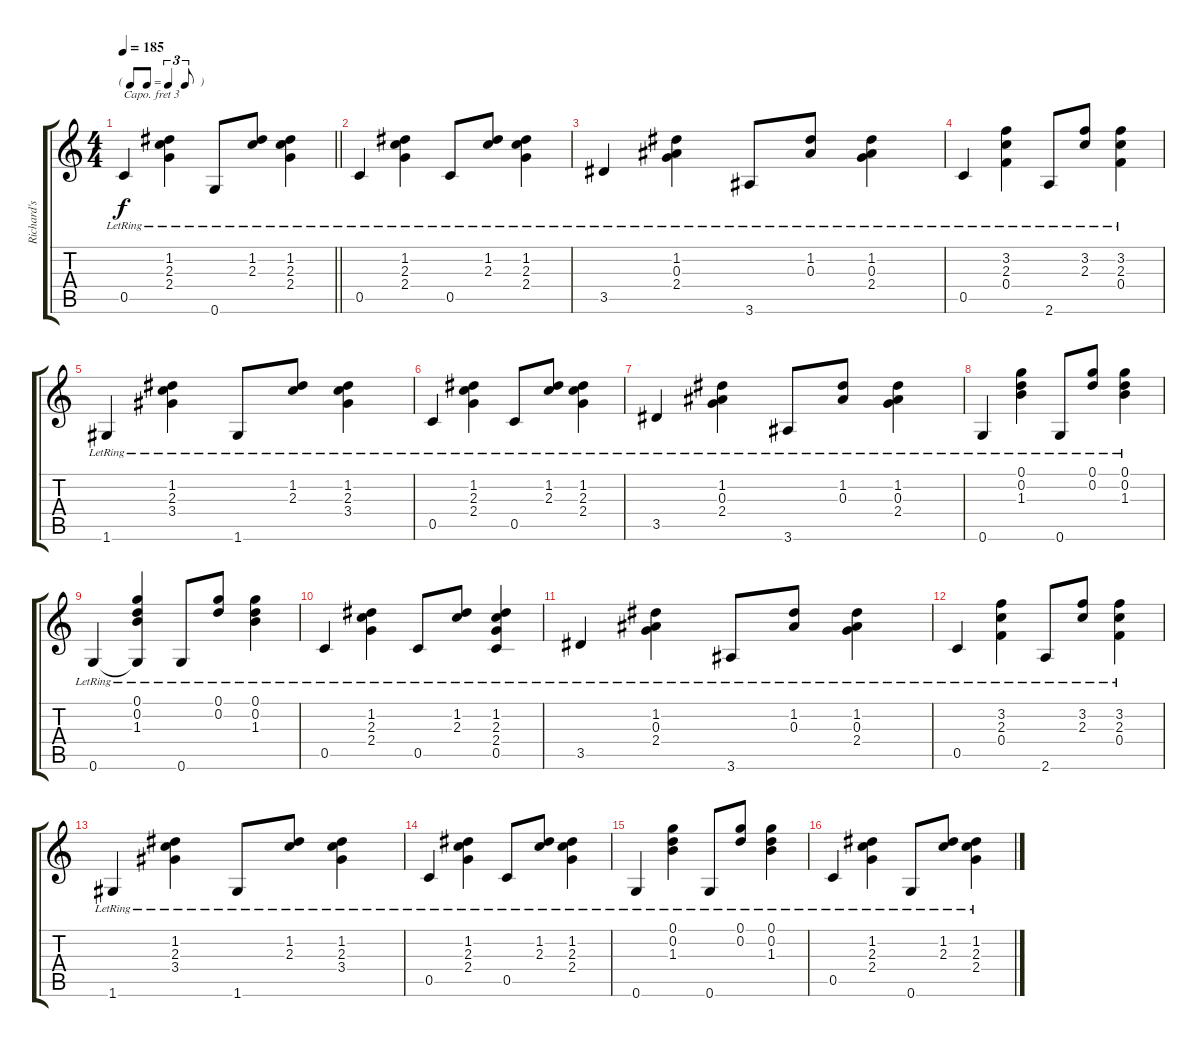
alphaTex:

\track ("Richard's guitar" "Richard's ") {instrument acousticguitarnylon}
\staff {score tabs}
\capo 3
\tuning (E4 B3 G3 D3 A2 E2) {hide}
\ts (4 4)
\tf triplet8th
\tempo 185
\clef g2
\barLineRight lightlight
\ks c
0.5{lr}.4{dy f} (1.2{lr} 2.3{lr} 2.4{lr}).4 0.6{lr}.8 (1.2{lr} 2.3{lr}).8 (1.2{lr} 2.3{lr} 2.4{lr}).4 |
0.5{lr}.4 (1.2{lr} 2.3{lr} 2.4{lr}).4 0.5{lr}.8 (1.2{lr} 2.3{lr}).8 (1.2{lr} 2.3{lr} 2.4{lr}).4 |
3.5{lr}.4 (1.2{lr} 0.3{lr} 2.4{lr}).4 3.6{lr}.8 (1.2{lr} 0.3{lr}).8 (1.2{lr} 0.3{lr} 2.4{lr}).4 |
0.5{lr}.4 (3.2{lr} 2.3{lr} 0.4{lr}).4 2.6{lr}.8 (3.2{lr} 2.3{lr}).8 (3.2{lr} 2.3{lr} 0.4{lr}).4 |
1.6{lr}.4 (1.2{lr} 2.3{lr} 3.4{lr}).4 1.6{lr}.8 (1.2{lr} 2.3{lr}).8 (1.2{lr} 2.3{lr} 3.4{lr}).4 |
0.5{lr}.4 (1.2{lr} 2.3{lr} 2.4{lr}).4 0.5{lr}.8 (1.2{lr} 2.3{lr}).8 (1.2{lr} 2.3{lr} 2.4{lr}).4 |
3.5{lr}.4 (1.2{lr} 0.3{lr} 2.4{lr}).4 3.6{lr}.8 (1.2{lr} 0.3{lr}).8 (1.2{lr} 0.3{lr} 2.4{lr}).4 |
0.6{lr}.4 (0.1{lr} 0.2{lr} 1.3{lr}).4 0.6{lr}.8 (0.1{lr} 0.2{lr}).8 (0.1{lr} 0.2{lr} 1.3{lr}).4 |
0.6{lr}.4 (0.1{lr} 0.2{lr} 1.3{lr} 0.6{t}).4 0.6{lr}.8 (0.1{lr} 0.2{lr}).8 (0.1{lr} 0.2{lr} 1.3{lr}).4 |
0.5{lr}.4 (1.2{lr} 2.3{lr} 2.4{lr}).4 0.5{lr}.8 (1.2{lr} 2.3{lr}).8 (1.2{lr} 2.3{lr} 2.4{lr} 0.5{lr}).4 |
3.5{lr}.4 (1.2{lr} 0.3{lr} 2.4{lr}).4 3.6{lr}.8 (1.2{lr} 0.3{lr}).8 (1.2{lr} 0.3{lr} 2.4{lr}).4 |
0.5{lr}.4 (3.2{lr} 2.3{lr} 0.4{lr}).4 2.6{lr}.8 (3.2{lr} 2.3{lr}).8 (3.2{lr} 2.3{lr} 0.4{lr}).4 |
1.6{lr}.4 (1.2{lr} 2.3{lr} 3.4{lr}).4 1.6{lr}.8 (1.2{lr} 2.3{lr}).8 (1.2{lr} 2.3{lr} 3.4{lr}).4 |
0.5{lr}.4 (1.2{lr} 2.3{lr} 2.4{lr}).4 0.5{lr}.8 (1.2{lr} 2.3{lr}).8 (1.2{lr} 2.3{lr} 2.4{lr}).4 |
0.6{lr}.4 (0.1{lr} 0.2{lr} 1.3{lr}).4 0.6{lr}.8 (0.1{lr} 0.2{lr}).8 (0.1{lr} 0.2{lr} 1.3{lr}).4 |
0.5{lr}.4 (1.2{lr} 2.3{lr} 2.4{lr}).4 0.6{lr}.8 (1.2{lr} 2.3{lr}).8 (1.2{lr} 2.3{lr} 2.4{lr}).4
